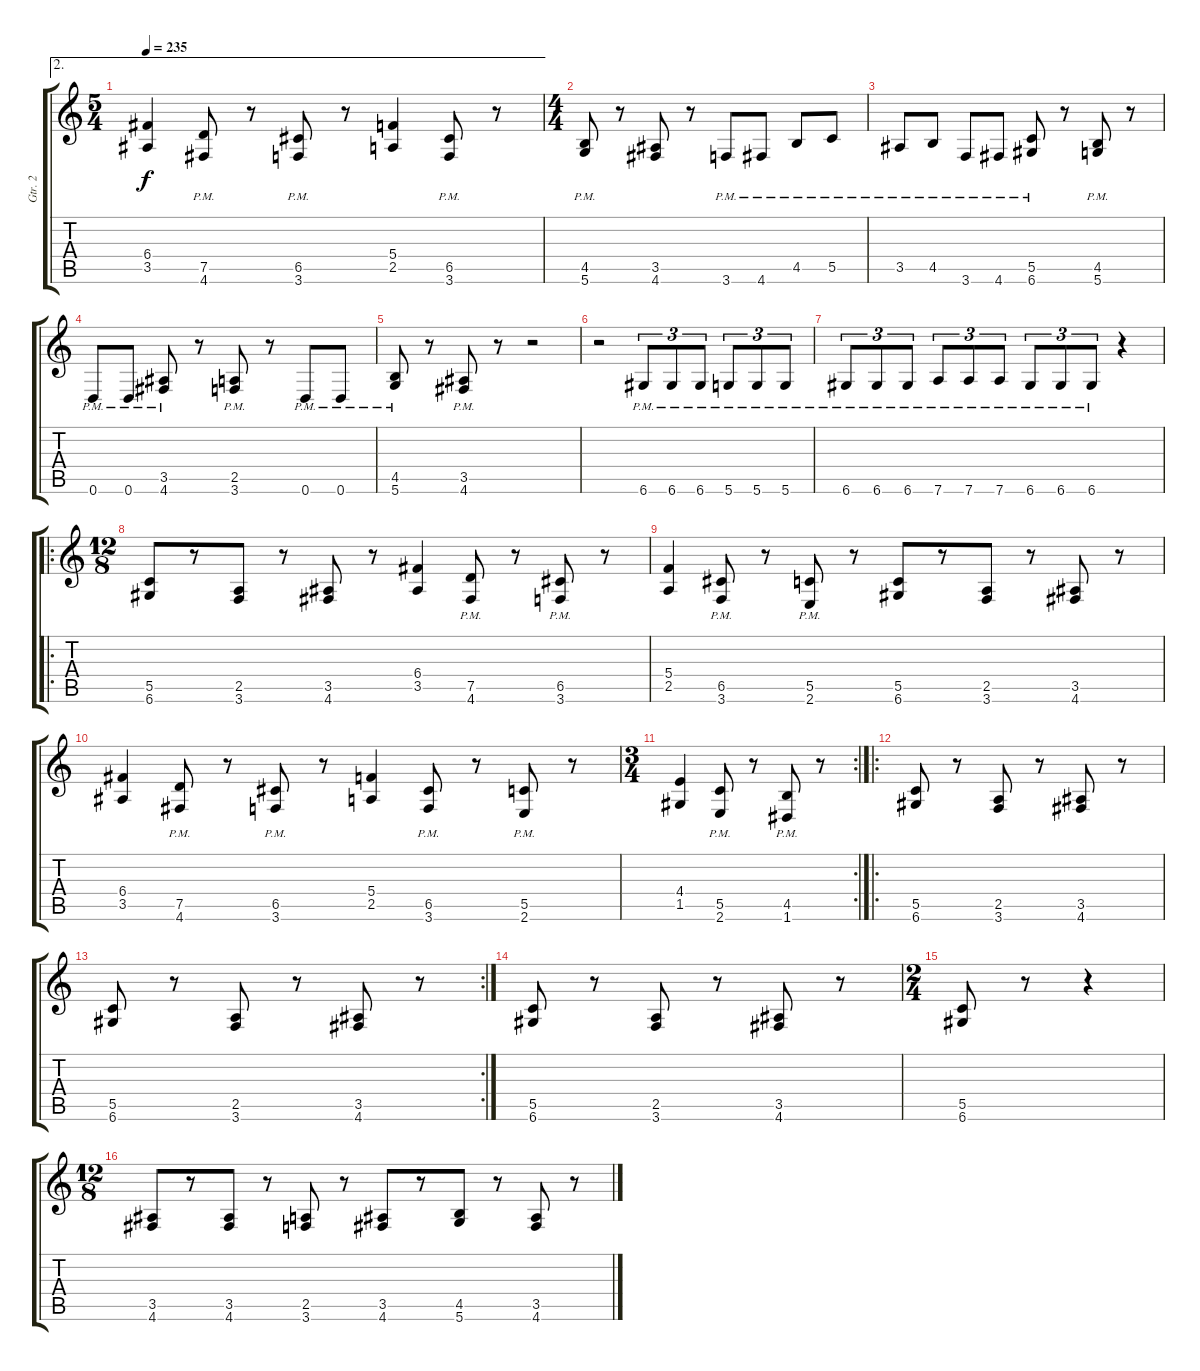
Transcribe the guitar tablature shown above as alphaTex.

\track ("Gtr. 2" "Gtr. 2") {instrument distortionguitar}
\staff {score tabs}
\tuning (D4 A3 F3 C3 G2 D2) {hide}
\ae 2
\ts (5 4)
\tempo 235
\clef g2
\ks c
(6.4 3.5).4{dy f} (7.5{pm} 4.6{pm}).8 r.8 (6.5{pm} 3.6{pm}).8 r.8 (5.4 2.5).4 (6.5{pm} 3.6{pm}).8 r.8 |
\ts (4 4)
(4.5{pm} 5.6{pm}).8 r.8 (3.5 4.6).8 r.8 3.6{pm}.8 4.6{pm}.8 4.5{pm}.8 5.5{pm}.8 |
3.5{pm}.8 4.5{pm}.8 3.6{pm}.8 4.6{pm}.8 (5.5{pm} 6.6{pm}).8 r.8 (4.5{pm} 5.6{pm}).8 r.8 |
0.6{pm}.8 0.6{pm}.8 (3.5{pm} 4.6{pm}).8 r.8 (2.5{pm} 3.6{pm}).8 r.8 0.6{pm}.8 0.6{pm}.8 |
(4.5{pm} 5.6{pm}).8 r.8 (3.5{pm} 4.6{pm}).8 r.8 r.2 |
r.2 6.6{pm}.8{tu (3 2)} 6.6{pm}.8{tu (3 2)} 6.6{pm}.8{tu (3 2)} 5.6{pm}.8{tu (3 2)} 5.6{pm}.8{tu (3 2)} 5.6{pm}.8{tu (3 2)} |
6.6{pm}.8{tu (3 2)} 6.6{pm}.8{tu (3 2)} 6.6{pm}.8{tu (3 2)} 7.6{pm}.8{tu (3 2)} 7.6{pm}.8{tu (3 2)} 7.6{pm}.8{tu (3 2)} 6.6{pm}.8{tu (3 2)} 6.6{pm}.8{tu (3 2)} 6.6{pm}.8{tu (3 2)} r.4 |
\ro
\ts (12 8)
(5.5 6.6).8 r.8 (2.5 3.6).8 r.8 (3.5 4.6).8 r.8 (6.4 3.5).4 (7.5{pm} 4.6{pm}).8 r.8 (6.5{pm} 3.6{pm}).8 r.8 |
(5.4 2.5).4 (6.5{pm} 3.6{pm}).8 r.8 (5.5{pm} 2.6{pm}).8 r.8 (5.5 6.6).8 r.8 (2.5 3.6).8 r.8 (3.5 4.6).8 r.8 |
(6.4 3.5).4 (7.5{pm} 4.6{pm}).8 r.8 (6.5{pm} 3.6{pm}).8 r.8 (5.4 2.5).4 (6.5{pm} 3.6{pm}).8 r.8 (5.5{pm} 2.6{pm}).8 r.8 |
\rc 2
\ts (3 4)
(4.4 1.5).4 (5.5{pm} 2.6{pm}).8 r.8 (4.5{pm} 1.6{pm}).8 r.8 |
\ro
(5.5 6.6).8 r.8 (2.5 3.6).8 r.8 (3.5 4.6).8 r.8 |
\rc 2
(5.5 6.6).8 r.8 (2.5 3.6).8 r.8 (3.5 4.6).8 r.8 |
(5.5 6.6).8 r.8 (2.5 3.6).8 r.8 (3.5 4.6).8 r.8 |
\ts (2 4)
(5.5 6.6).8 r.8 r.4 |
\ts (12 8)
(3.5 4.6).8 r.8 (3.5 4.6).8 r.8 (2.5 3.6).8 r.8 (3.5 4.6).8 r.8 (4.5 5.6).8 r.8 (3.5 4.6).8 r.8
